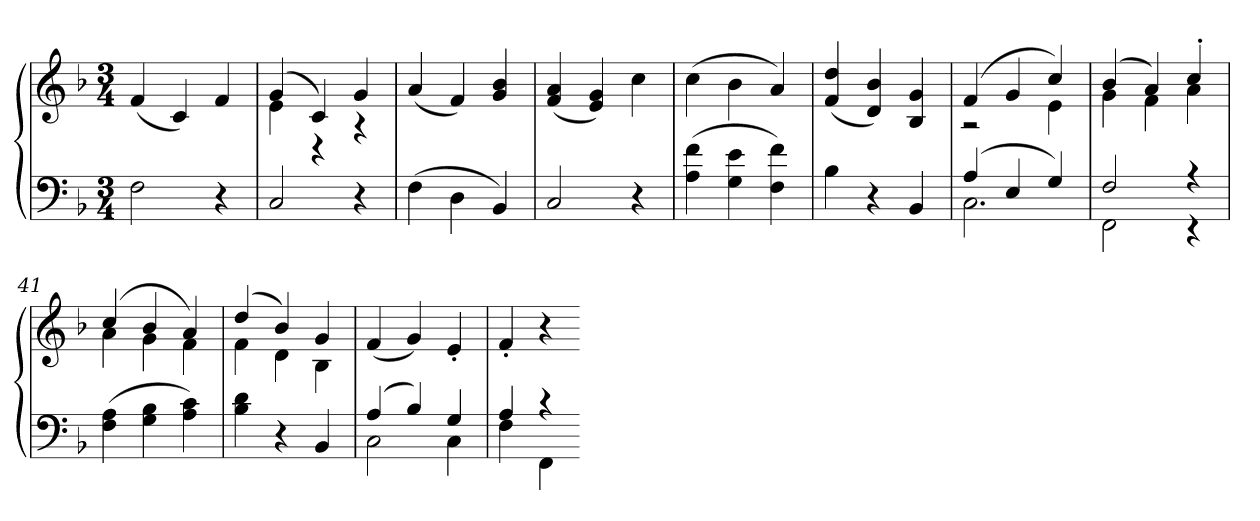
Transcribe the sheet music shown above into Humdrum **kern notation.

**kern	**kern
*part1	*part1
*staff2	*staff1
*clefF4	*clefG2
*k[b-]	*k[b-]
*M3/4	*M3/4
=	=
2F	(4f
.	4c)
4r	4f
=34	=34
*	*^
2C	(4g	4e
.	4c)	4r
4r	4g	4r
*	*v	*v
=35	=35
(4F	(4a
4D	4f)
4BB-)	4g 4b-
=36	=36
2C	(4f 4a
.	4e 4g)
4r	4cc
=37	=37
(4A 4f	(4cc
4G 4e	4b-
4F 4f)	4a)
=38	=38
4B-	(4f 4dd
4r	4d 4b-)
4BB-	4B- 4g
=39	=39
*^	*^
(4A	2.C	(4f	2r
4E	.	4g	.
4G)	.	4cc)	4e
=40	=40	=40	=40
2F	2FF	(4b-	4g
.	.	4a)	4f
4r	4r	4cc'	4a
*v	*v	*	*
=41	=41	=41
(4F 4A	(4cc	4a
4G 4B-	4b-	4g
4A 4c)	4a)	4f
=42	=42	=42
4B- 4d	(4dd	4f
4r	4b-)	4d
4BB-	4g	4B-
*	*v	*v
=43	=43
*^	*
(4A	2C	(4f
4B-)	.	4g)
4G	4C	4e'
=44	=44	=44
4A	4F	4f'
4r	4FF	4r
*v	*v	*
=-	=-
*-	*-
